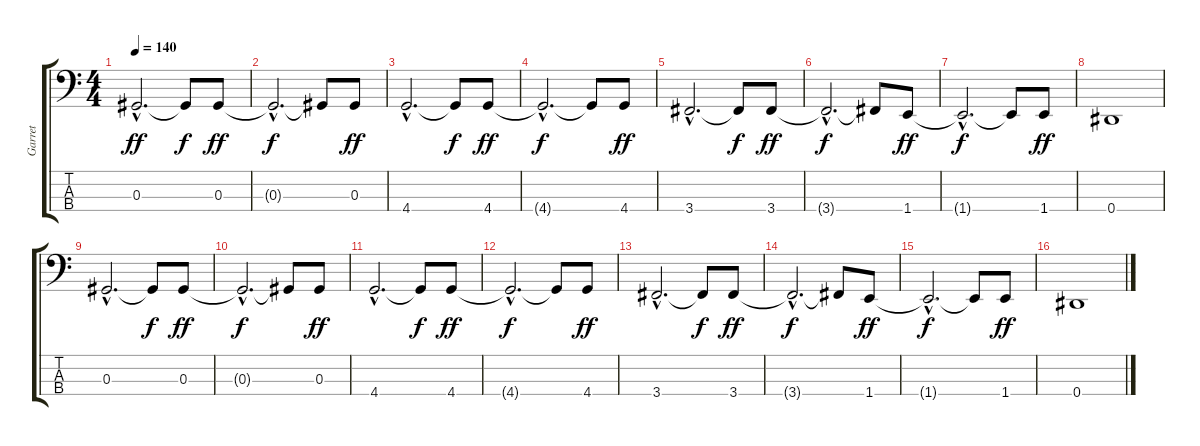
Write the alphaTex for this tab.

\track ("Garret" "Garret") {instrument electricbassfinger}
\staff {score tabs}
\tuning (Gb2 Db2 Ab1 Eb1) {hide}
\ts (4 4)
\tempo 140
\clef f4
\ks c
0.3{hac}.2{d dy ff} 0.3{t}.8{dy f} 0.3.8{dy ff} |
0.3{hac t}.2{d dy f} 0.3{t}.8 0.3.8{dy ff} |
4.4{hac}.2{d} 4.4{t}.8{dy f} 4.4.8{dy ff} |
4.4{hac t}.2{d dy f} 4.4{t}.8 4.4.8{dy ff} |
3.4{hac}.2{d} 3.4{t}.8{dy f} 3.4.8{dy ff} |
3.4{hac t}.2{d dy f} 3.4{t}.8 1.4.8{dy ff} |
1.4{hac t}.2{d dy f} 1.4{t}.8 1.4.8{dy ff} |
0.4.1 |
0.3{hac}.2{d} 0.3{t}.8{dy f} 0.3.8{dy ff} |
0.3{hac t}.2{d dy f} 0.3{t}.8 0.3.8{dy ff} |
4.4{hac}.2{d} 4.4{t}.8{dy f} 4.4.8{dy ff} |
4.4{hac t}.2{d dy f} 4.4{t}.8 4.4.8{dy ff} |
3.4{hac}.2{d} 3.4{t}.8{dy f} 3.4.8{dy ff} |
3.4{hac t}.2{d dy f} 3.4{t}.8 1.4.8{dy ff} |
1.4{hac t}.2{d dy f} 1.4{t}.8 1.4.8{dy ff} |
0.4.1
